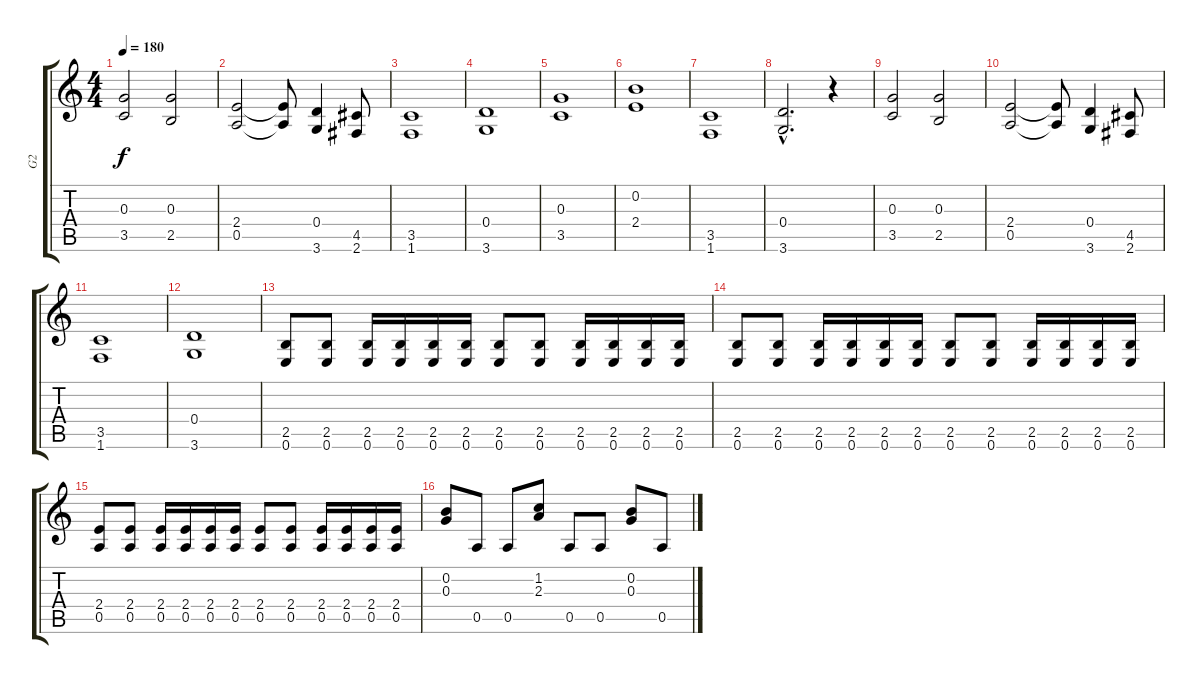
\track ("G2" "G2") {instrument distortionguitar}
\staff {score tabs}
\tuning (E4 B3 G3 D3 A2 E2) {hide}
\ts (4 4)
\tempo 180
\clef g2
\ks c
(0.3 3.5).2{dy f} (0.3 2.5).2 |
(2.4 0.5).2 (2.4{t} 0.5{t}).8 (0.4 3.6).4 (4.5 2.6).8 |
(3.5 1.6).1 |
(0.4 3.6).1 |
(0.3 3.5).1 |
(0.2 2.4).1 |
(3.5 1.6).1 |
(0.4{hac} 3.6{hac}).2{d} r.4 |
(0.3 3.5).2 (0.3 2.5).2 |
(2.4 0.5).2 (2.4{t} 0.5{t}).8 (0.4 3.6).4 (4.5 2.6).8 |
(3.5 1.6).1 |
(0.4 3.6).1 |
(2.5 0.6).8 (2.5 0.6).8 (2.5 0.6).16 (2.5 0.6).16 (2.5 0.6).16 (2.5 0.6).16 (2.5 0.6).8 (2.5 0.6).8 (2.5 0.6).16 (2.5 0.6).16 (2.5 0.6).16 (2.5 0.6).16 |
(2.5 0.6).8 (2.5 0.6).8 (2.5 0.6).16 (2.5 0.6).16 (2.5 0.6).16 (2.5 0.6).16 (2.5 0.6).8 (2.5 0.6).8 (2.5 0.6).16 (2.5 0.6).16 (2.5 0.6).16 (2.5 0.6).16 |
(2.4 0.5).8 (2.4 0.5).8 (2.4 0.5).16 (2.4 0.5).16 (2.4 0.5).16 (2.4 0.5).16 (2.4 0.5).8 (2.4 0.5).8 (2.4 0.5).16 (2.4 0.5).16 (2.4 0.5).16 (2.4 0.5).16 |
(0.2 0.3).8 0.5.8 0.5.8 (1.2 2.3).8 0.5.8 0.5.8 (0.2 0.3).8 0.5.8
